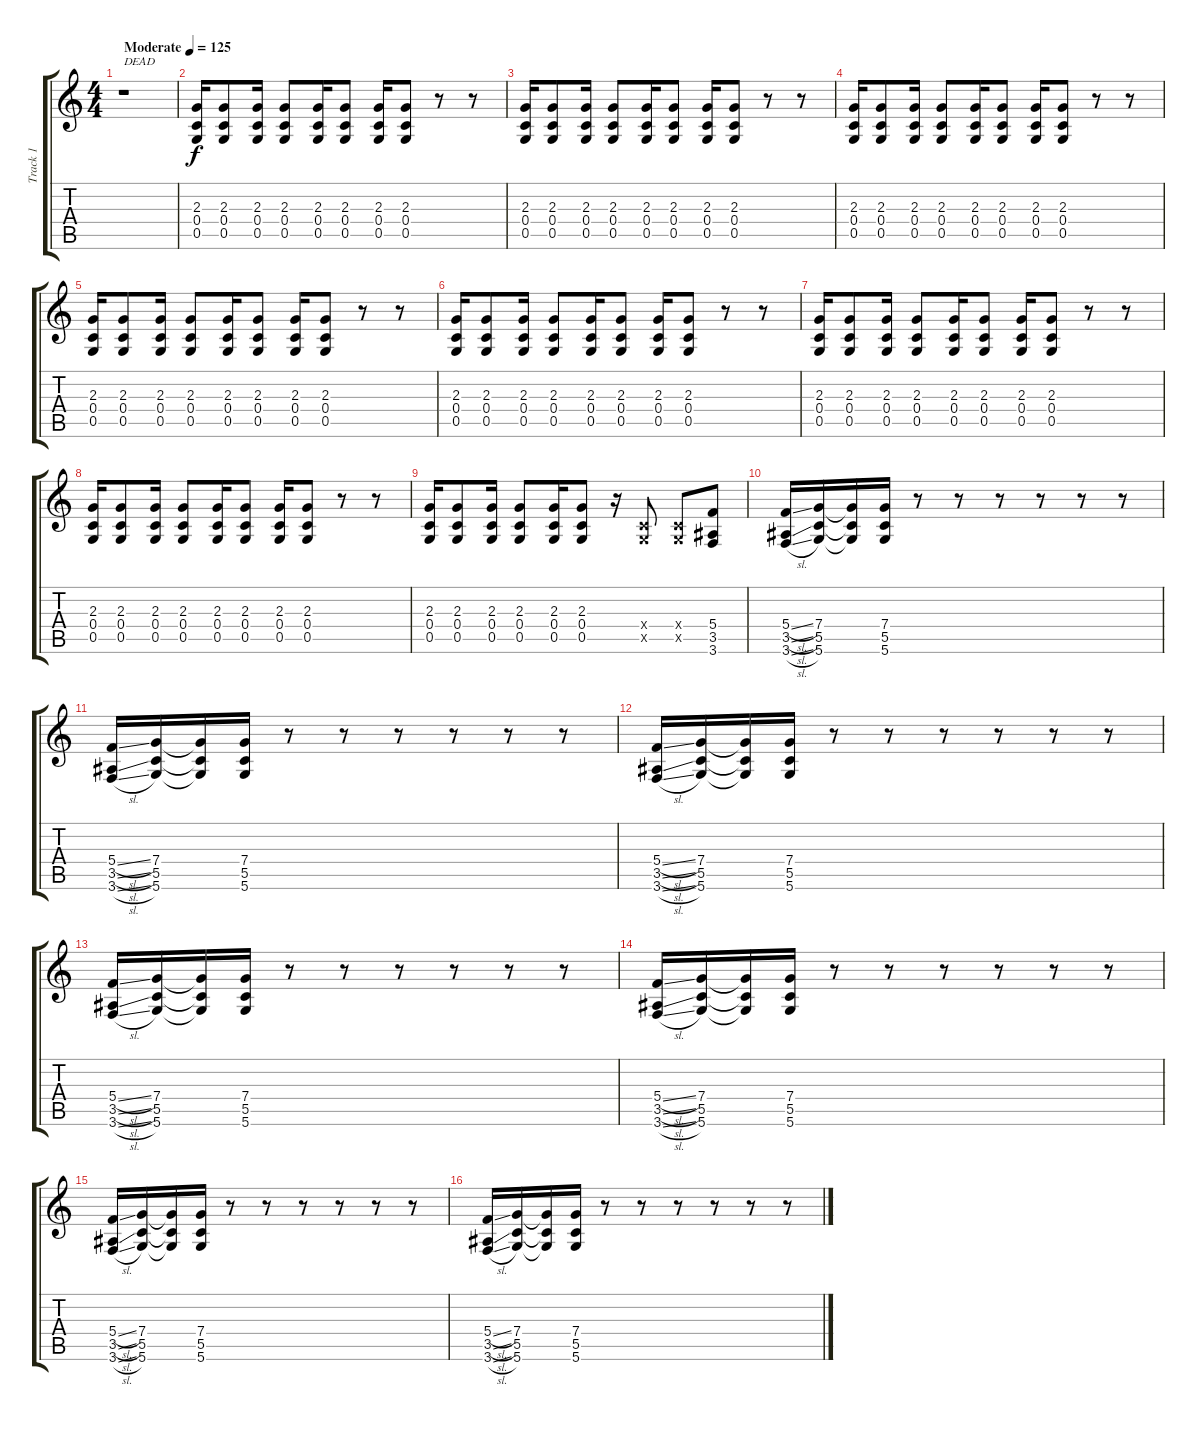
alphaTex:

\track ("Track 1" "Track 1") {instrument distortionguitar}
\staff {score tabs}
\tuning (D4 A3 F3 C3 G2 D2) {hide}
\ts (4 4)
\tempo (125 "Moderate")
\clef g2
\ks c
r.1{txt "DEAD" dy f instrument distortionguitar} |
(2.3 0.4 0.5).16 (2.3 0.4 0.5).8 (2.3 0.4 0.5).16 (2.3 0.4 0.5).8 (2.3 0.4 0.5).16 (2.3 0.4 0.5).8 (2.3 0.4 0.5).16 (2.3 0.4 0.5).8 r.8 r.8 |
(2.3 0.4 0.5).16 (2.3 0.4 0.5).8 (2.3 0.4 0.5).16 (2.3 0.4 0.5).8 (2.3 0.4 0.5).16 (2.3 0.4 0.5).8 (2.3 0.4 0.5).16 (2.3 0.4 0.5).8 r.8 r.8 |
(2.3 0.4 0.5).16 (2.3 0.4 0.5).8 (2.3 0.4 0.5).16 (2.3 0.4 0.5).8 (2.3 0.4 0.5).16 (2.3 0.4 0.5).8 (2.3 0.4 0.5).16 (2.3 0.4 0.5).8 r.8 r.8 |
(2.3 0.4 0.5).16 (2.3 0.4 0.5).8 (2.3 0.4 0.5).16 (2.3 0.4 0.5).8 (2.3 0.4 0.5).16 (2.3 0.4 0.5).8 (2.3 0.4 0.5).16 (2.3 0.4 0.5).8 r.8 r.8 |
(2.3 0.4 0.5).16 (2.3 0.4 0.5).8 (2.3 0.4 0.5).16 (2.3 0.4 0.5).8 (2.3 0.4 0.5).16 (2.3 0.4 0.5).8 (2.3 0.4 0.5).16 (2.3 0.4 0.5).8 r.8 r.8 |
(2.3 0.4 0.5).16 (2.3 0.4 0.5).8 (2.3 0.4 0.5).16 (2.3 0.4 0.5).8 (2.3 0.4 0.5).16 (2.3 0.4 0.5).8 (2.3 0.4 0.5).16 (2.3 0.4 0.5).8 r.8 r.8 |
(2.3 0.4 0.5).16 (2.3 0.4 0.5).8 (2.3 0.4 0.5).16 (2.3 0.4 0.5).8 (2.3 0.4 0.5).16 (2.3 0.4 0.5).8 (2.3 0.4 0.5).16 (2.3 0.4 0.5).8 r.8 r.8 |
(2.3 0.4 0.5).16 (2.3 0.4 0.5).8 (2.3 0.4 0.5).16 (2.3 0.4 0.5).8 (2.3 0.4 0.5).16 (2.3 0.4 0.5).8 r.16 (0.4{x} 0.5{x}).8 (0.4{x} 0.5{x}).8 (5.4 3.5 3.6).8 |
(5.4{sl} 3.5{sl} 3.6{sl}).16 (7.4 5.5 5.6).16 (7.4{t} 5.5{t} 5.6{t}).16 (7.4 5.5 5.6).16 r.8 r.8 r.8 r.8 r.8 r.8 |
(5.4{sl} 3.5{sl} 3.6{sl}).16 (7.4 5.5 5.6).16 (7.4{t} 5.5{t} 5.6{t}).16 (7.4 5.5 5.6).16 r.8 r.8 r.8 r.8 r.8 r.8 |
(5.4{sl} 3.5{sl} 3.6{sl}).16 (7.4 5.5 5.6).16 (7.4{t} 5.5{t} 5.6{t}).16 (7.4 5.5 5.6).16 r.8 r.8 r.8 r.8 r.8 r.8 |
(5.4{sl} 3.5{sl} 3.6{sl}).16 (7.4 5.5 5.6).16 (7.4{t} 5.5{t} 5.6{t}).16 (7.4 5.5 5.6).16 r.8 r.8 r.8 r.8 r.8 r.8 |
(5.4{sl} 3.5{sl} 3.6{sl}).16 (7.4 5.5 5.6).16 (7.4{t} 5.5{t} 5.6{t}).16 (7.4 5.5 5.6).16 r.8 r.8 r.8 r.8 r.8 r.8 |
(5.4{sl} 3.5{sl} 3.6{sl}).16 (7.4 5.5 5.6).16 (7.4{t} 5.5{t} 5.6{t}).16 (7.4 5.5 5.6).16 r.8 r.8 r.8 r.8 r.8 r.8 |
(5.4{sl} 3.5{sl} 3.6{sl}).16 (7.4 5.5 5.6).16 (7.4{t} 5.5{t} 5.6{t}).16 (7.4 5.5 5.6).16 r.8 r.8 r.8 r.8 r.8 r.8
